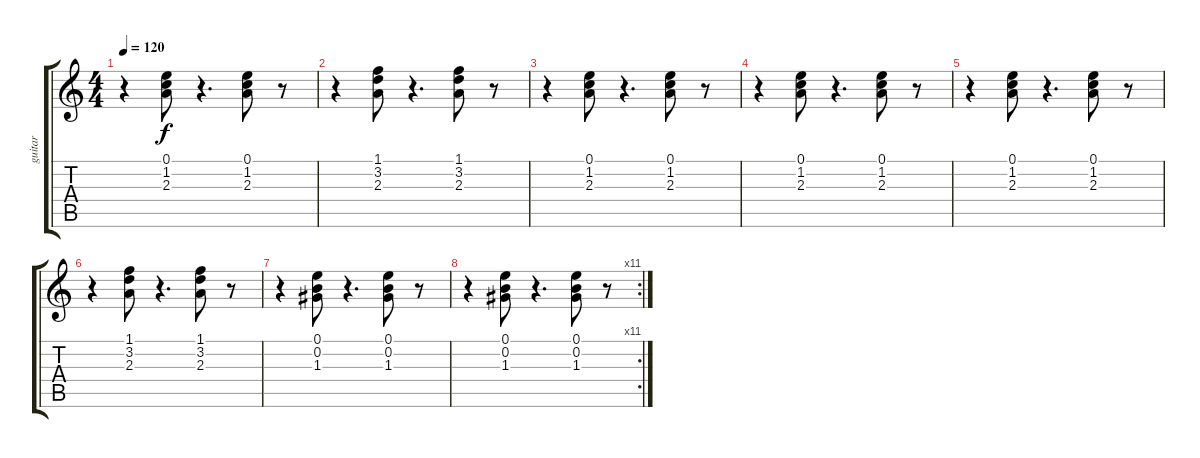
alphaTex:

\track ("guitar" "guitar") {instrument acousticguitarsteel}
\staff {score tabs}
\tuning (E4 B3 G3 D3 A2 E2) {hide}
\ts (4 4)
\tempo 120
\clef g2
\ks c
r.4{dy f instrument acousticguitarsteel} (0.1 1.2 2.3).8 r.4{d} (0.1 1.2 2.3).8 r.8 |
r.4 (1.1 3.2 2.3).8 r.4{d} (1.1 3.2 2.3).8 r.8 |
r.4 (0.1 1.2 2.3).8 r.4{d} (0.1 1.2 2.3).8 r.8 |
r.4 (0.1 1.2 2.3).8 r.4{d} (0.1 1.2 2.3).8 r.8 |
r.4 (0.1 1.2 2.3).8 r.4{d} (0.1 1.2 2.3).8 r.8 |
r.4 (1.1 3.2 2.3).8 r.4{d} (1.1 3.2 2.3).8 r.8 |
r.4 (0.1 0.2 1.3).8 r.4{d} (0.1 0.2 1.3).8 r.8 |
\rc 11
r.4 (0.1 0.2 1.3).8 r.4{d} (0.1 0.2 1.3).8 r.8
